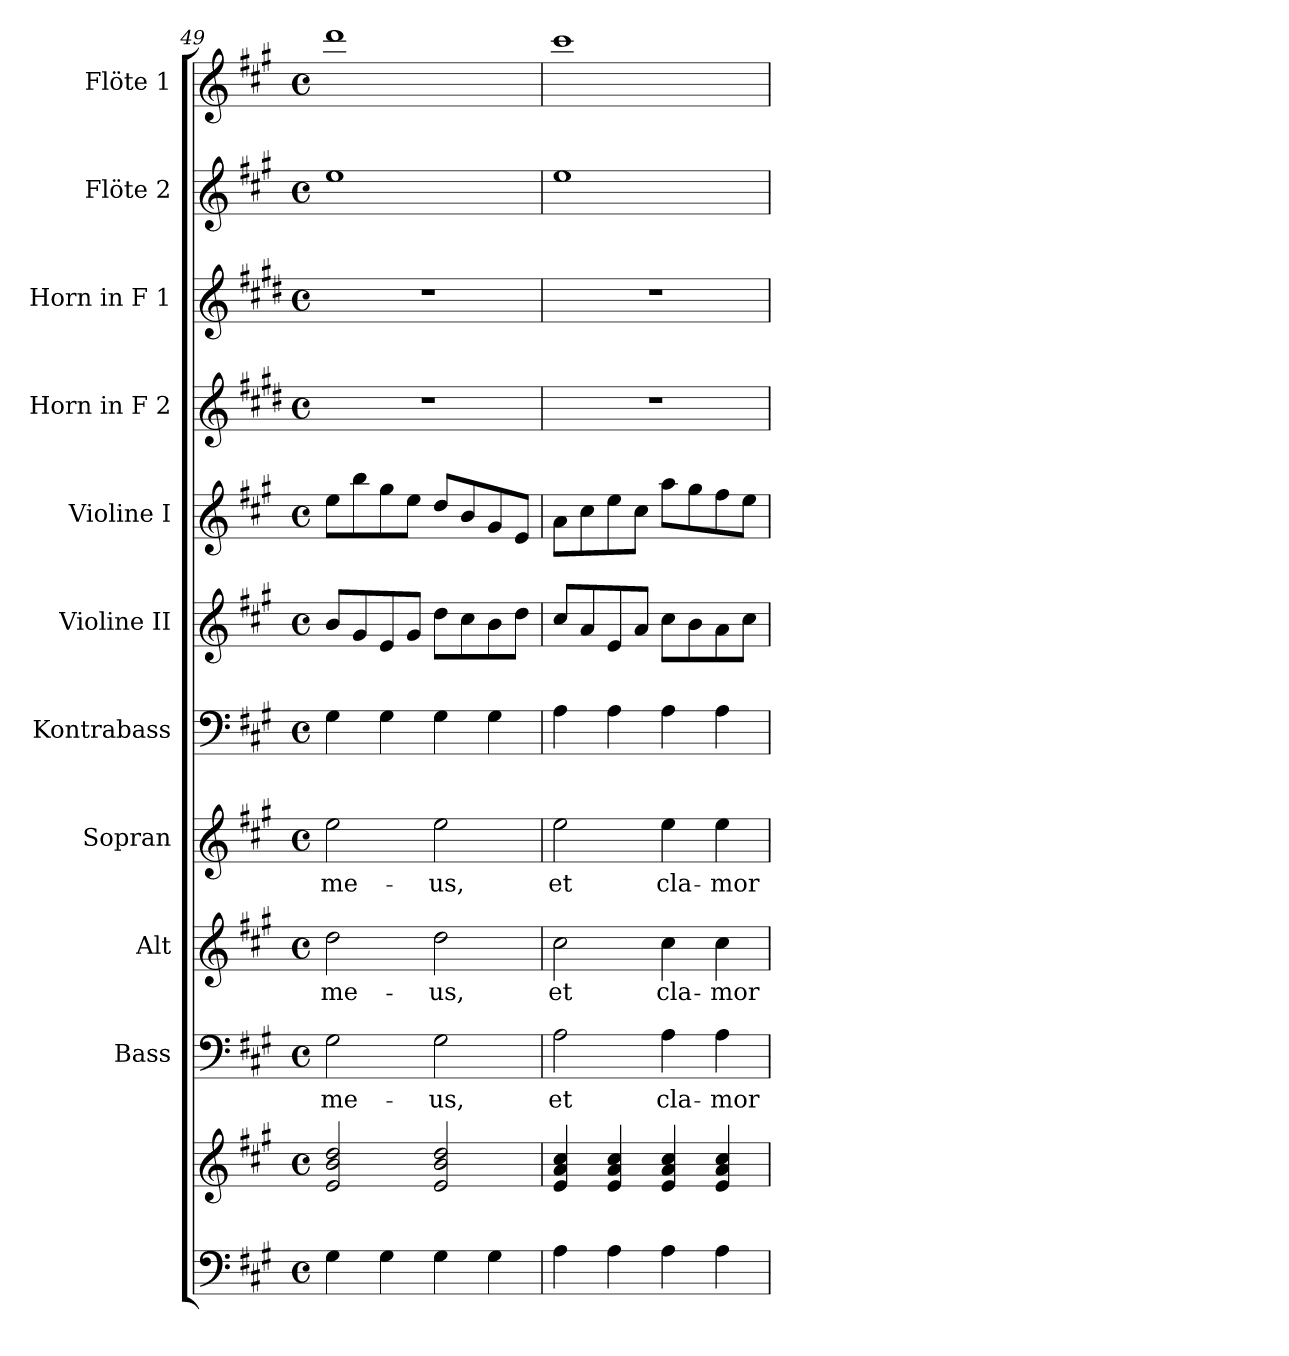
**kern	**kern	**kern	**text	**kern	**text	**kern	**text	**kern	**kern	**kern	**kern	**kern	**kern	**kern
*part11	*part11	*part10	*part10	*part9	*part9	*part8	*part8	*part7	*part6	*part5	*part4	*part3	*part2	*part1
*staff12	*staff11	*staff10	*staff10	*staff9	*staff9	*staff8	*staff8	*staff7	*staff6	*staff5	*staff4	*staff3	*staff2	*staff1
*	*	*I"Bass	*	*I"Alt	*	*I"Sopran	*	*I"Kontrabass	*I"Violine II	*I"Violine I	*I"Horn in F 2	*I"Horn in F 1	*I"Flöte 2	*I"Flöte 1
*	*	*I'B.	*	*I'A.	*	*I'S.	*	*I'Kb.	*I'Vl. II	*I'Vl. I	*	*	*I'Fl. 2	*I'Fl. 1
*clefF4	*clefG2	*clefF4	*	*clefG2	*	*clefG2	*	*clefF4	*clefG2	*clefG2	*clefG2	*clefG2	*clefG2	*clefG2
*	*	*	*	*	*	*	*	*ITrd7c12	*	*	*ITrd4c7	*ITrd4c7	*	*
*k[f#c#g#]	*k[f#c#g#]	*k[f#c#g#]	*	*k[f#c#g#]	*	*k[f#c#g#]	*	*k[f#c#g#]	*k[f#c#g#]	*k[f#c#g#]	*k[f#c#g#]	*k[f#c#g#]	*k[f#c#g#]	*k[f#c#g#]
*A:	*A:	*A:	*	*A:	*	*A:	*	*A:	*A:	*A:	*A:	*A:	*A:	*A:
*M4/4	*M4/4	*M4/4	*	*M4/4	*	*M4/4	*	*M4/4	*M4/4	*M4/4	*M4/4	*M4/4	*M4/4	*M4/4
*met(c)	*met(c)	*met(c)	*	*met(c)	*	*met(c)	*	*met(c)	*met(c)	*met(c)	*met(c)	*met(c)	*met(c)	*met(c)
=49	=49	=49	=49	=49	=49	=49	=49	=49	=49	=49	=49	=49	=49	=49
!	!	!	!LO:LY:b	!	!LO:LY:b	!	!LO:LY:b	!	!	!	!	!	!	!
4G#\	2e/ 2b/ 2dd/	2G#\	me-	2dd\	me-	2ee\	me-	4GG#\	8b/L	8ee\L	1r	1r	1ee	1ddd
.	.	.	.	.	.	.	.	.	8g#/	8bb\	.	.	.	.
4G#\	.	.	.	.	.	.	.	4GG#\	8e/	8gg#\	.	.	.	.
.	.	.	.	.	.	.	.	.	8g#/J	8ee\J	.	.	.	.
!	!	!	!LO:LY:b	!	!LO:LY:b	!	!LO:LY:b	!	!	!	!	!	!	!
4G#\	2e/ 2b/ 2dd/	2G#\	-us,	2dd\	-us,	2ee\	-us,	4GG#\	8dd\L	8dd/L	.	.	.	.
.	.	.	.	.	.	.	.	.	8cc#\	8b/	.	.	.	.
4G#\	.	.	.	.	.	.	.	4GG#\	8b\	8g#/	.	.	.	.
.	.	.	.	.	.	.	.	.	8dd\J	8e/J	.	.	.	.
=50	=50	=50	=50	=50	=50	=50	=50	=50	=50	=50	=50	=50	=50	=50
!	!	!	!LO:LY:b	!	!LO:LY:b	!	!LO:LY:b	!	!	!	!	!	!	!
4A\	4e/ 4a/ 4cc#/	2A\	et	2cc#\	et	2ee\	et	4AA\	8cc#/L	8a\L	1r	1r	1ee	1ccc#
.	.	.	.	.	.	.	.	.	8a/	8cc#\	.	.	.	.
4A\	4e/ 4a/ 4cc#/	.	.	.	.	.	.	4AA\	8e/	8ee\	.	.	.	.
.	.	.	.	.	.	.	.	.	8a/J	8cc#\J	.	.	.	.
!	!	!	!LO:LY:b	!	!LO:LY:b	!	!LO:LY:b	!	!	!	!	!	!	!
4A\	4e/ 4a/ 4cc#/	4A\	cla-	4cc#\	cla-	4ee\	cla-	4AA\	8cc#\L	8aa\L	.	.	.	.
.	.	.	.	.	.	.	.	.	8b\	8gg#\	.	.	.	.
!	!	!	!LO:LY:b	!	!LO:LY:b	!	!LO:LY:b	!	!	!	!	!	!	!
4A\	4e/ 4a/ 4cc#/	4A\	-mor	4cc#\	-mor	4ee\	-mor	4AA\	8a\	8ff#\	.	.	.	.
.	.	.	.	.	.	.	.	.	8cc#\J	8ee\J	.	.	.	.
=	=	=	=	=	=	=	=	=	=	=	=	=	=	=
*-	*-	*-	*-	*-	*-	*-	*-	*-	*-	*-	*-	*-	*-	*-
